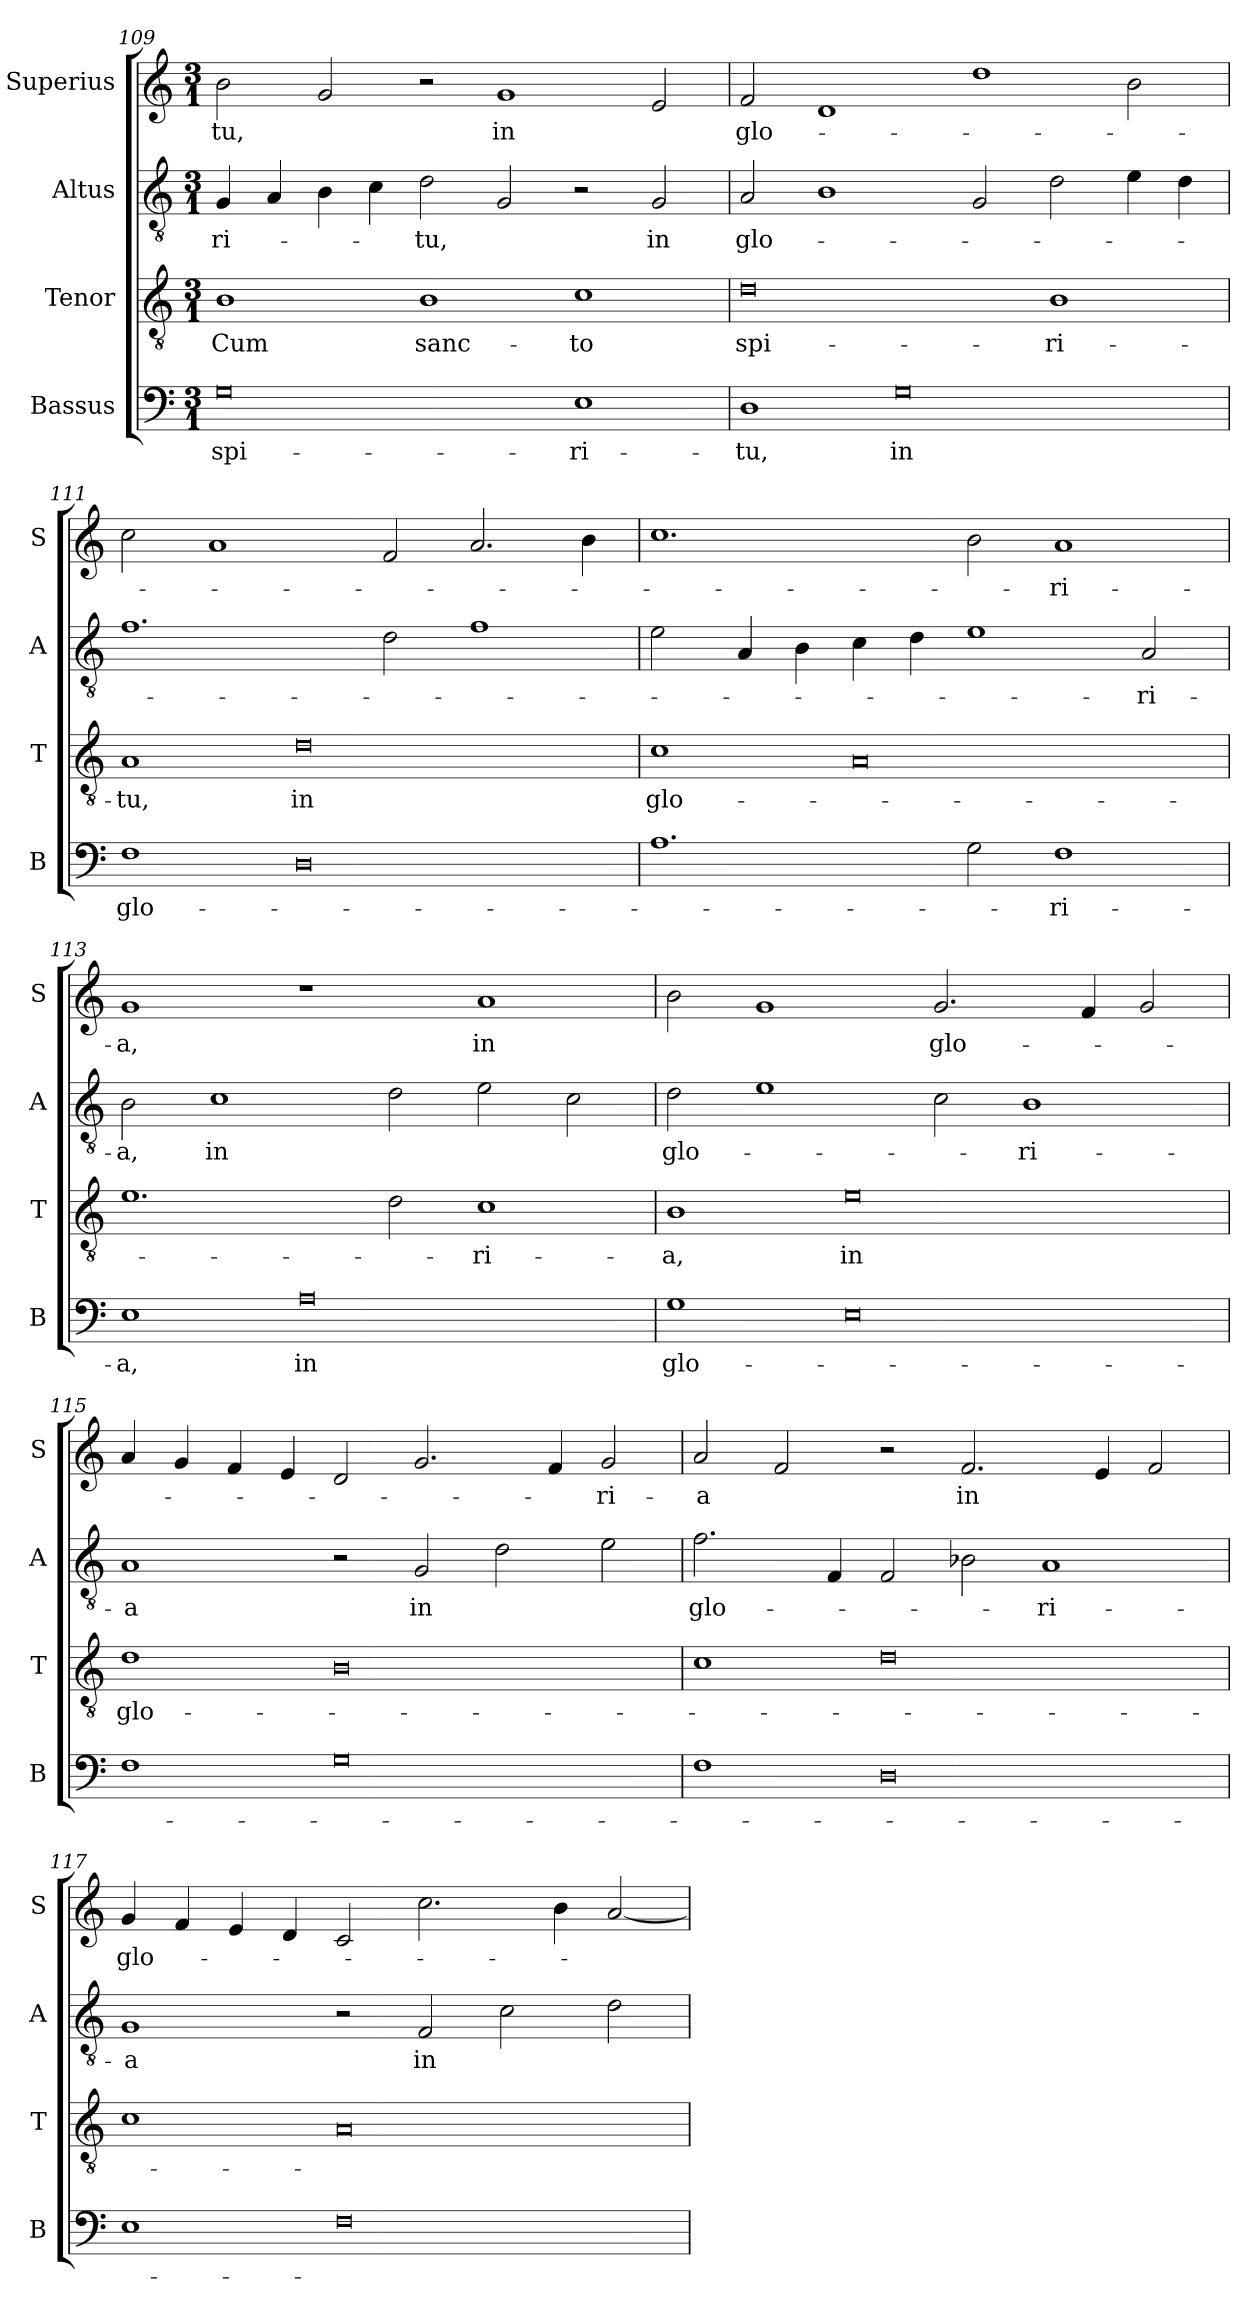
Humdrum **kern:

**kern	**text	**kern	**text	**kern	**text	**kern	**text
*part4	*part4	*part3	*part3	*part2	*part2	*part1	*part1
*staff4	*staff4	*staff3	*staff3	*staff2	*staff2	*staff1	*staff1
*I"Bassus	*	*I"Tenor	*	*I"Altus	*	*I"Superius	*
*I'B	*	*I'T	*	*I'A	*	*I'S	*
*clefF4	*	*clefGv2	*	*clefGv2	*	*clefG2	*
*k[]	*	*k[]	*	*k[]	*	*k[]	*
*M3/1	*	*M3/1	*	*M3/1	*	*M3/1	*
=109	=109	=109	=109	=109	=109	=109	=109
0G	spi-	1B	Cum	4G/	-ri-	2b\	-tu,
.	.	.	.	4A/	.	.	.
.	.	.	.	4B\	.	2g/	.
.	.	.	.	4c\	.	.	.
.	.	1B	sanc-	2d\	-tu,	2r	.
.	.	.	.	2G/	.	1g	in
1E	-ri-	1c	-to	2r	.	.	.
.	.	.	.	2G/	in	2e/	.
=110	=110	=110	=110	=110	=110	=110	=110
1D	-tu,	0d	spi-	2A/	glo-	2f/	glo-
.	.	.	.	1B	.	1d	.
0G	in	.	.	.	.	.	.
.	.	.	.	2G/	.	1dd	.
.	.	1B	-ri-	2d\	.	.	.
.	.	.	.	4e\	.	2b\	.
.	.	.	.	4d\	.	.	.
=111	=111	=111	=111	=111	=111	=111	=111
1F	glo-	1A	-tu,	1.f	.	2cc\	.
.	.	.	.	.	.	1a	.
0D	.	0d	in	.	.	.	.
.	.	.	.	2d\	.	2f/	.
.	.	.	.	1f	.	2.a/	.
.	.	.	.	.	.	4b\	.
=112	=112	=112	=112	=112	=112	=112	=112
1.A	.	1c	glo-	2e\	.	1.cc	.
.	.	.	.	4A/	.	.	.
.	.	.	.	4B\	.	.	.
.	.	0A	.	4c\	.	.	.
.	.	.	.	4d\	.	.	.
2G\	.	.	.	1e	.	2b\	.
1F	-ri-	.	.	.	.	1a	-ri-
.	.	.	.	2A/	-ri-	.	.
=113	=113	=113	=113	=113	=113	=113	=113
1E	-a,	1.e	.	2B\	-a,	1g	-a,
.	.	.	.	1c	in	.	.
0A	in	.	.	.	.	1r	.
.	.	2d\	.	2d\	.	.	.
.	.	1c	-ri-	2e\	.	1a	in
.	.	.	.	2c\	.	.	.
=114	=114	=114	=114	=114	=114	=114	=114
1G	glo-	1B	-a,	2d\	glo-	2b\	.
.	.	.	.	1e	.	1g	.
0E	.	0e	in	.	.	.	.
.	.	.	.	2c\	.	2.g/	glo-
.	.	.	.	1B	-ri-	.	.
.	.	.	.	.	.	4f/	.
.	.	.	.	.	.	2g/	.
=115	=115	=115	=115	=115	=115	=115	=115
1F	.	1d	glo-	1A	-a	4a/	.
.	.	.	.	.	.	4g/	.
.	.	.	.	.	.	4f/	.
.	.	.	.	.	.	4e/	.
0G	.	0B	.	2r	.	2d/	.
.	.	.	.	2G/	in	2.g/	.
.	.	.	.	2d\	.	.	.
.	.	.	.	.	.	4f/	.
.	.	.	.	2e\	.	2g/	-ri-
=116	=116	=116	=116	=116	=116	=116	=116
1F	.	1c	.	2.f\	glo-	2a/	-a
.	.	.	.	.	.	2f/	.
.	.	.	.	4F/	.	.	.
0D	.	0d	.	2F/	.	2r	.
.	.	.	.	2B-X\	.	2.f/	in
.	.	.	.	1A	-ri-	.	.
.	.	.	.	.	.	4e/	.
.	.	.	.	.	.	2f/	.
=117	=117	=117	=117	=117	=117	=117	=117
1E	.	1c	.	1G	-a	4g/	glo-
.	.	.	.	.	.	4f/	.
.	.	.	.	.	.	4e/	.
.	.	.	.	.	.	4d/	.
0F	.	0A	.	2r	.	2c/	.
.	.	.	.	2F/	in	2.cc\	.
.	.	.	.	2c\	.	.	.
.	.	.	.	.	.	4b\	.
.	.	.	.	2d\	.	[2a/	.
=	=	=	=	=	=	=	=
*-	*-	*-	*-	*-	*-	*-	*-
